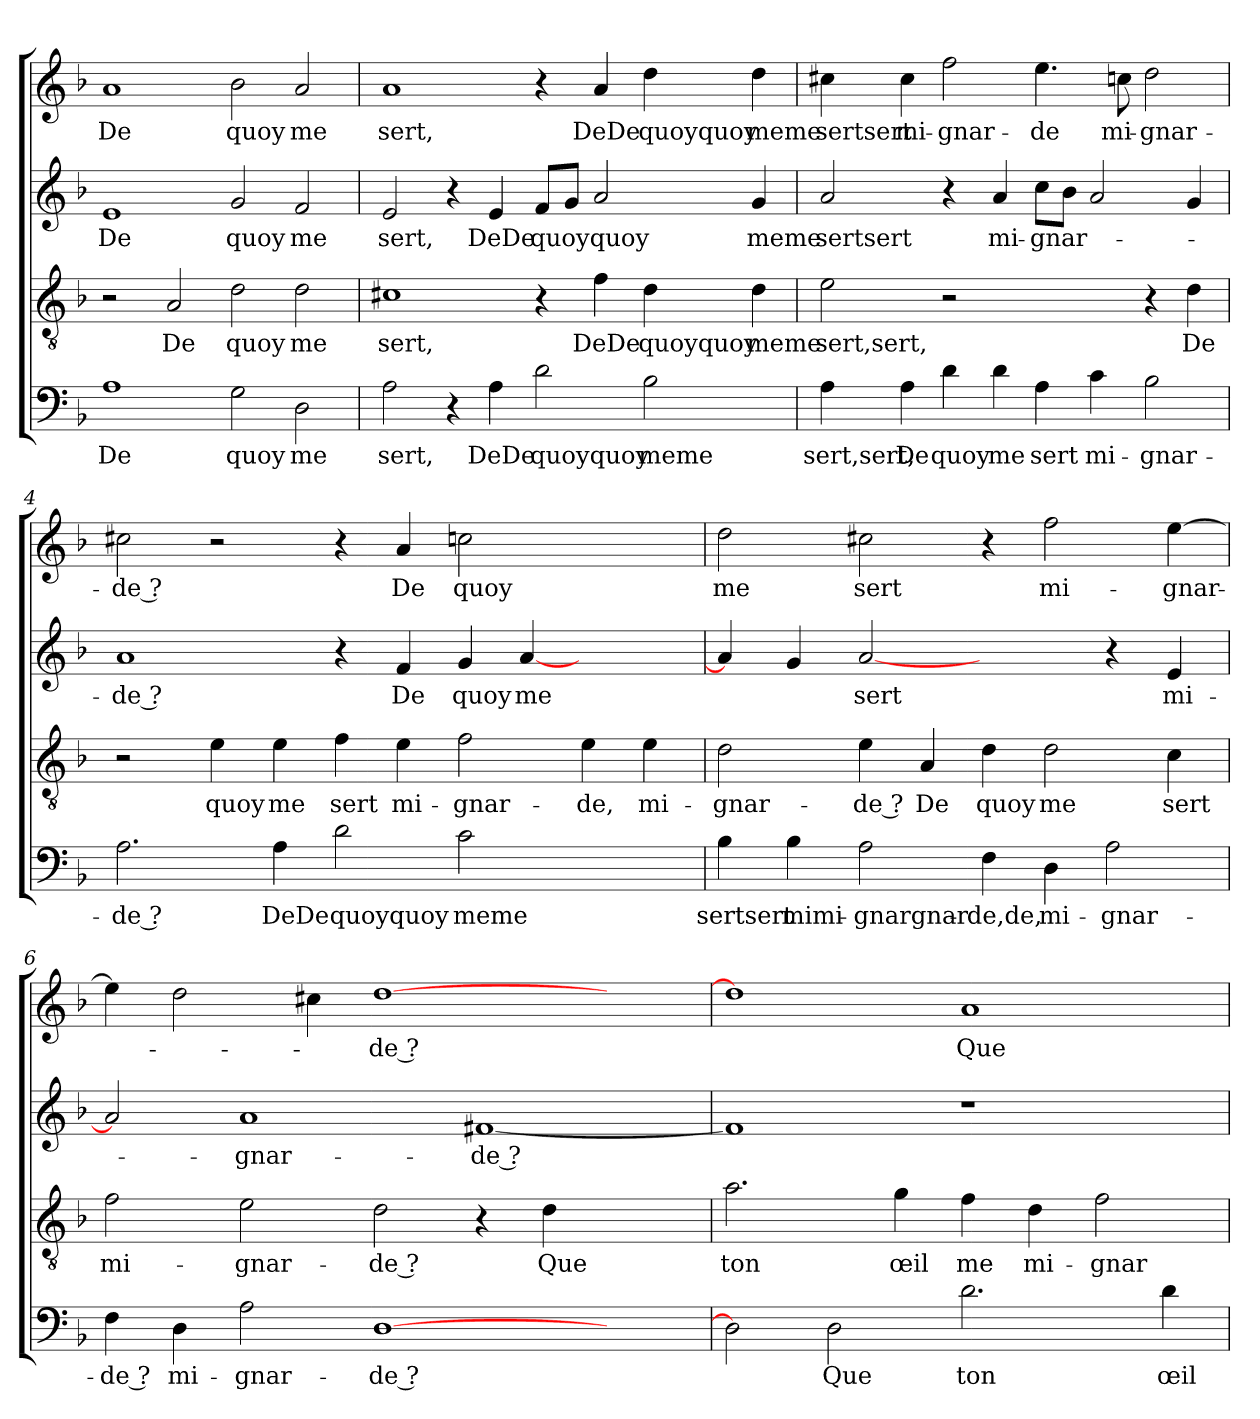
**kern	**text	**kern	**text	**kern	**text	**kern	**text
*part4	*part4	*part3	*part3	*part2	*part2	*part1	*part1
*staff4	*staff4	*staff3	*staff3	*staff2	*staff2	*staff1	*staff1
*clefF4	*	*clefGv2	*	*clefG2	*	*clefG2	*
*k[b-]	*	*k[b-]	*	*k[b-]	*	*k[b-]	*
=1	=1	=1	=1	=1	=1	=1	=1
1A	De	2r	.	1e	De	1a	De
.	.	2A	De	.	.	.	.
2G	quoy	2d	quoy	2g	quoy	2b-	quoy
2D	me	2d	me	2f	me	2a	me
=2	=2	=2	=2	=2	=2	=2	=2
2A	sert,	1c#X	sert,	2e	sert,	1a	sert,
4r	.	.	.	4r	.	.	.
4A	DeDe	.	.	4e	DeDe	.	.
2d	quoyquoy	4r	.	8fL	quoyquoy	4r	.
.	.	.	.	8gJ	.	.	.
.	.	4f	DeDe	2a	.	4a	DeDe
2B-	meme	4d	quoyquoy	.	.	4dd	quoyquoy
.	.	4d	meme	4g	meme	4dd	meme
=3	=3	=3	=3	=3	=3	=3	=3
4A	sert,sert,	2e	sert,sert,	2a	sertsert	4cc#X	sertsert
4A	De	.	.	.	.	4cc#	mi-
4d	quoy	2r	.	4r	.	2ff	-gnar-
4d	me	.	.	4a	mi-	.	.
4A	sert	2ryy	.	8ccL	-gnar-	4.ee	-de
.	.	.	.	8b-J	.	.	.
4c	mi-	.	.	2a	.	.	.
.	.	.	.	.	.	8ccn	mi-
2B-	-gnar-	4r	.	.	.	2dd	-gnar-
.	.	4d	De	4g	.	.	.
!!LO:LB:g=z
=4	=4	=4	=4	=4	=4	=4	=4
2.A	-de ?	2r	.	1a	-de ?	2cc#X	-de ?
.	.	4e	quoy	.	.	2r	.
4A	DeDe	4e	me	.	.	.	.
2d	quoyquoy	4f	sert	4r	.	4r	.
.	.	4e	mi-	4f	De	4a	De
2c	meme	2f	-gnar-	4g	quoy	2ccn	quoy
.	.	.	.	[4a	me	.	.
2ryy	.	4e	-de,	2ryy	.	2ryy	.
.	.	4e	mi-	.	.	.	.
=5	=5	=5	=5	=5	=5	=5	=5
4B-	sertsert	2d	-gnar-	4a]	.	2dd	me
4B-	mimi-	.	.	4g	.	.	.
2A	-gnargnar-	4e	-de ?	[2a	sert	2cc#X	sert
.	.	4A	De	.	.	.	.
4F	-de,de,	4d	quoy	2ryy	.	4r	.
4D	mi-	2d	me	.	.	2ff	mi-
2A	-gnar-	.	.	4r	.	.	.
.	.	4c	sert	4e	mi-	[4ee	-gnar-
=6	=6	=6	=6	=6	=6	=6	=6
4F	-de ?	2f	mi-	2a]	.	4ee]	.
4D	mi-	.	.	.	.	2dd	.
2A	-gnar-	2e	-gnar-	1a	-gnar-	.	.
.	.	.	.	.	.	4cc#X	.
[1D	-de ?	2d	-de ?	.	.	[1dd	-de ?
.	.	4r	.	[1f#X	-de ?	.	.
.	.	4d	Que	.	.	.	.
2ryy	.	2ryy	.	.	.	2ryy	.
=7	=7	=7	=7	=7	=7	=7	=7
2D]	.	2.a	ton	1f#]	.	1dd]	.
2D	Que	.	.	.	.	.	.
.	.	4g	œil	.	.	.	.
2.d	ton	4f	me	1r	.	1a	Que
.	.	4d	mi-	.	.	.	.
.	.	2f	-gnar-	.	.	.	.
4d	œil	.	.	.	.	.	.
=	=	=	=	=	=	=	=
*-	*-	*-	*-	*-	*-	*-	*-
